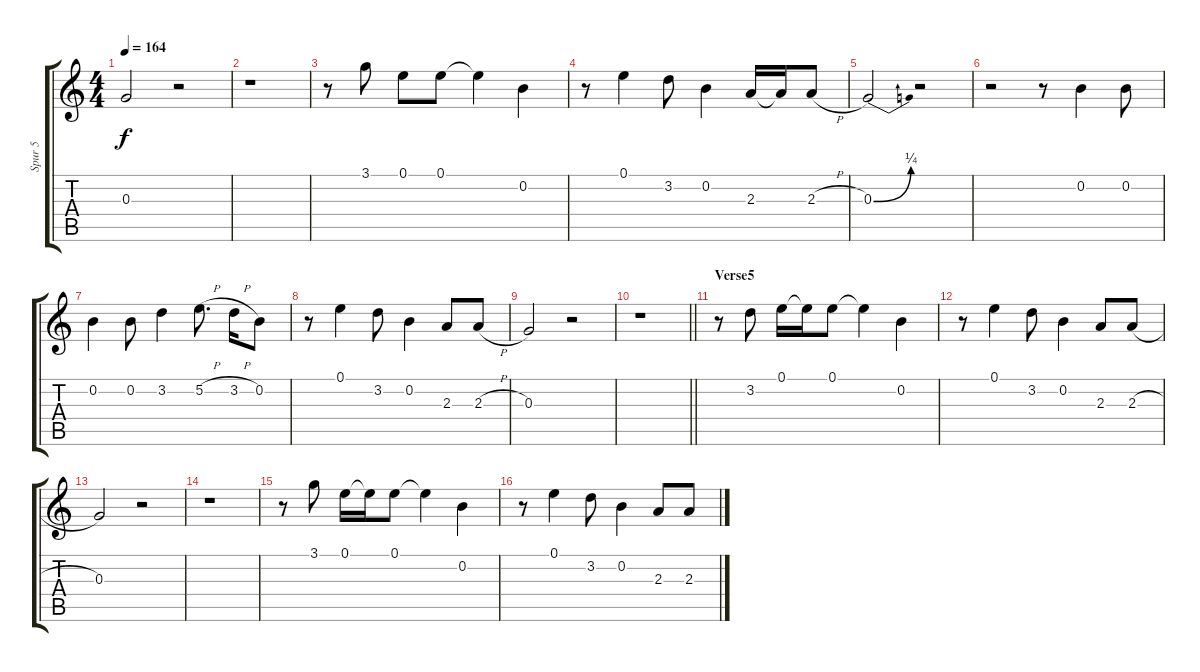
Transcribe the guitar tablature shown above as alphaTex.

\track ("Spur 5" "Spur 5") {instrument overdrivenguitar}
\staff {score tabs}
\tuning (E4 B3 G3 D3 A2 E2) {hide}
\ts (4 4)
\tempo 164
\clef g2
\ks c
0.3.2{dy f} r.2 |
r.1 |
r.8 3.1.8 0.1.8 0.1.8 0.1{t}.4 0.2.4 |
r.8 0.1.4 3.2.8 0.2.4 2.3.16 2.3{t}.16 2.3{h}.8 |
0.3{be (bend 0 0 60 1)}.2 r.2 |
r.2 r.8 0.2.4 0.2.8 |
0.2.4 0.2.8 3.2.4 5.2{h}.8{d} 3.2{h}.16 0.2.8 |
r.8 0.1.4 3.2.8 0.2.4 2.3.8 2.3{h}.8 |
0.3.2 r.2 |
\barLineRight lightlight
r.1 |
\section ("" "Verse5")
r.8 3.2.8 0.1.16 0.1{t}.16 0.1.8 0.1{t}.4 0.2.4 |
r.8 0.1.4 3.2.8 0.2.4 2.3.8 2.3{h}.8 |
0.3.2 r.2 |
r.1 |
r.8 3.1.8 0.1.16 0.1{t}.16 0.1.8 0.1{t}.4 0.2.4 |
r.8 0.1.4 3.2.8 0.2.4 2.3.8 2.3{h}.8
